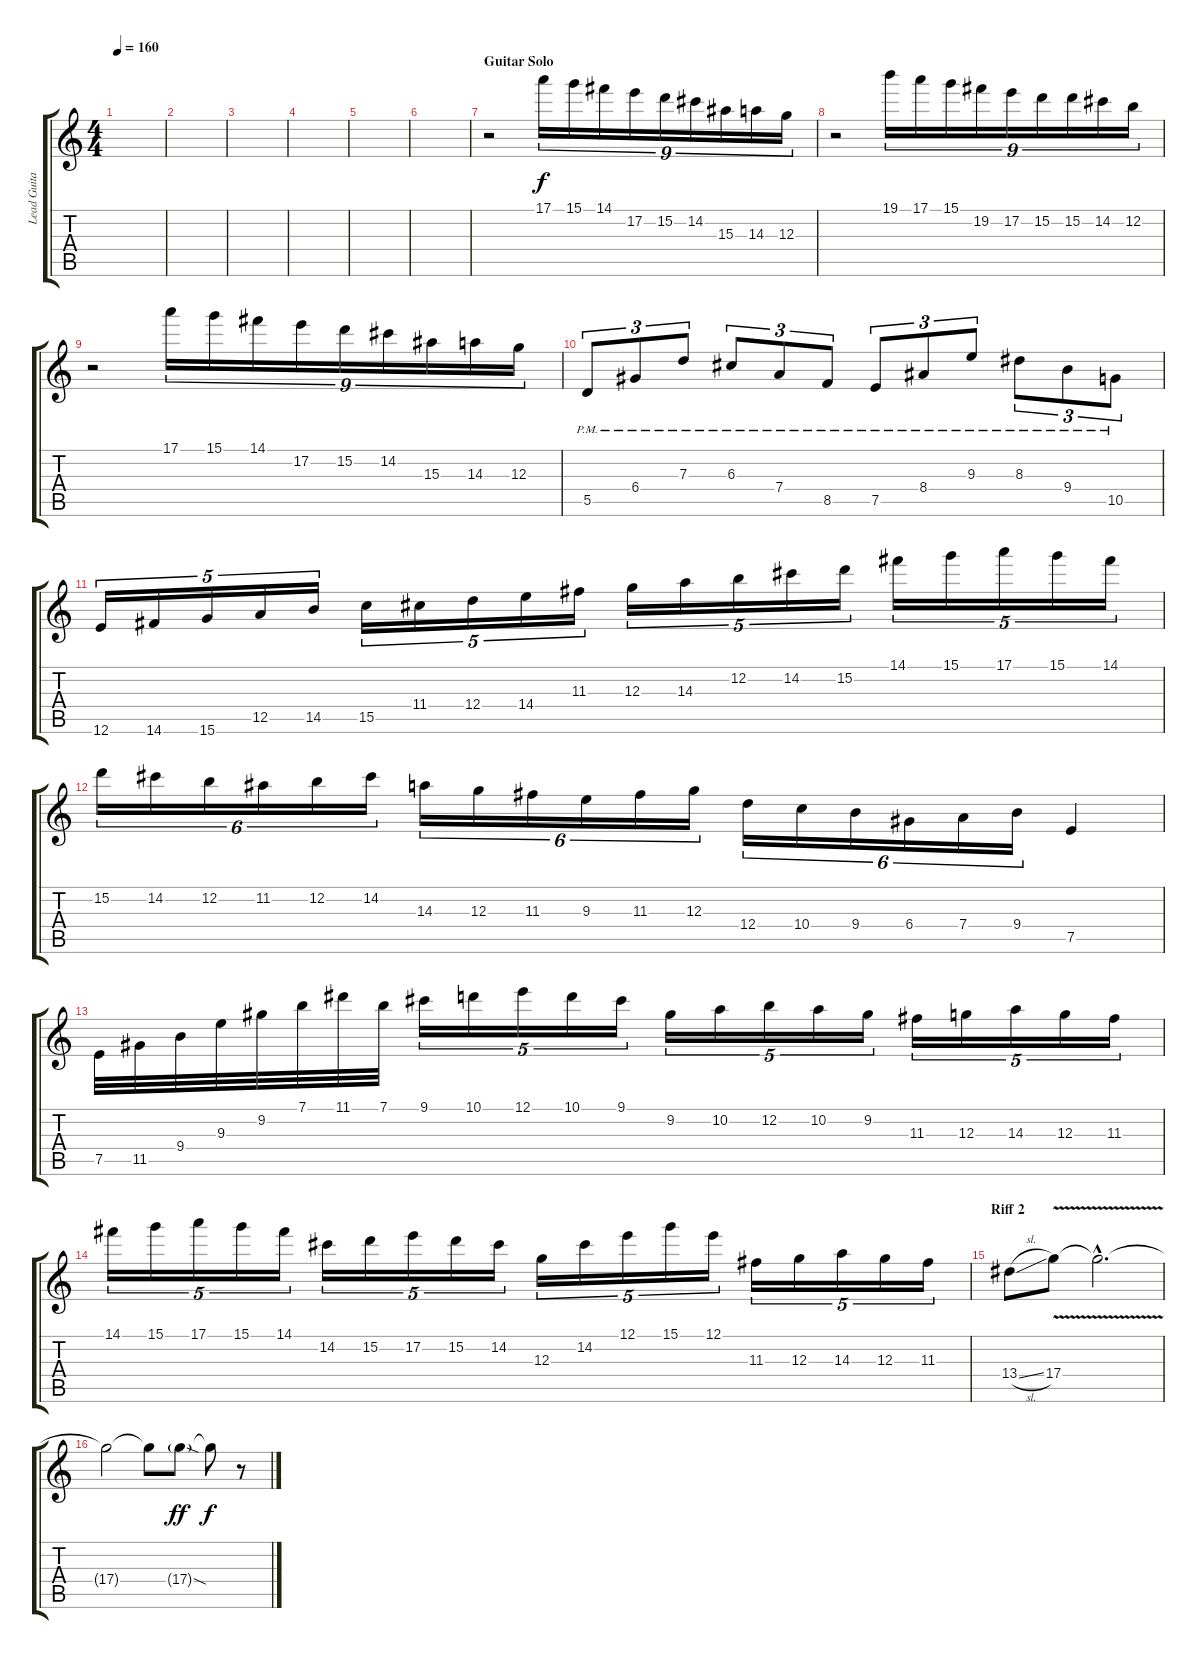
\track ("Lead Guitar" "Lead Guita") {instrument distortionguitar}
\staff {score tabs}
\tuning (E4 B3 G3 D3 A2 E2) {hide}
\ts (4 4)
\tempo 160
\clef g2
\ks c
|
|
|
|
|
|
\section ("" "Guitar Solo")
r.2 17.1.16{tu (9 8)} 15.1.16{tu (9 8)} 14.1.16{tu (9 8)} 17.2.16{tu (9 8)} 15.2.16{tu (9 8)} 14.2.16{tu (9 8)} 15.3.16{tu (9 8)} 14.3.16{tu (9 8)} 12.3.16{tu (9 8)} |
r.2 19.1.16{tu (9 8)} 17.1.16{tu (9 8)} 15.1.16{tu (9 8)} 19.2.16{tu (9 8)} 17.2.16{tu (9 8)} 15.2.16{tu (9 8)} 15.2.16{tu (9 8)} 14.2.16{tu (9 8)} 12.2.16{tu (9 8)} |
r.2 17.1.16{tu (9 8)} 15.1.16{tu (9 8)} 14.1.16{tu (9 8)} 17.2.16{tu (9 8)} 15.2.16{tu (9 8)} 14.2.16{tu (9 8)} 15.3.16{tu (9 8)} 14.3.16{tu (9 8)} 12.3.16{tu (9 8)} |
5.5{pm}.8{tu (3 2)} 6.4{pm}.8{tu (3 2)} 7.3{pm}.8{tu (3 2)} 6.3{pm}.8{tu (3 2)} 7.4{pm}.8{tu (3 2)} 8.5{pm}.8{tu (3 2)} 7.5{pm}.8{tu (3 2)} 8.4{pm}.8{tu (3 2)} 9.3{pm}.8{tu (3 2)} 8.3{pm}.8{tu (3 2)} 9.4{pm}.8{tu (3 2)} 10.5{pm}.8{tu (3 2)} |
12.6.16{tu (5 4)} 14.6.16{tu (5 4)} 15.6.16{tu (5 4)} 12.5.16{tu (5 4)} 14.5.16{tu (5 4)} 15.5.16{tu (5 4)} 11.4.16{tu (5 4)} 12.4.16{tu (5 4)} 14.4.16{tu (5 4)} 11.3.16{tu (5 4)} 12.3.16{tu (5 4)} 14.3.16{tu (5 4)} 12.2.16{tu (5 4)} 14.2.16{tu (5 4)} 15.2.16{tu (5 4)} 14.1.16{tu (5 4)} 15.1.16{tu (5 4)} 17.1.16{tu (5 4)} 15.1.16{tu (5 4)} 14.1.16{tu (5 4)} |
15.2.16{tu (6 4)} 14.2.16{tu (6 4)} 12.2.16{tu (6 4)} 11.2.16{tu (6 4)} 12.2.16{tu (6 4)} 14.2.16{tu (6 4)} 14.3.16{tu (6 4)} 12.3.16{tu (6 4)} 11.3.16{tu (6 4)} 9.3.16{tu (6 4)} 11.3.16{tu (6 4)} 12.3.16{tu (6 4)} 12.4.16{tu (6 4)} 10.4.16{tu (6 4)} 9.4.16{tu (6 4)} 6.4.16{tu (6 4)} 7.4.16{tu (6 4)} 9.4.16{tu (6 4)} 7.5.4 |
7.5.32 11.5.32 9.4.32 9.3.32 9.2.32 7.1.32 11.1.32 7.1.32 9.1.16{tu (5 4)} 10.1.16{tu (5 4)} 12.1.16{tu (5 4)} 10.1.16{tu (5 4)} 9.1.16{tu (5 4)} 9.2.16{tu (5 4)} 10.2.16{tu (5 4)} 12.2.16{tu (5 4)} 10.2.16{tu (5 4)} 9.2.16{tu (5 4)} 11.3.16{tu (5 4)} 12.3.16{tu (5 4)} 14.3.16{tu (5 4)} 12.3.16{tu (5 4)} 11.3.16{tu (5 4)} |
14.1.16{tu (5 4)} 15.1.16{tu (5 4)} 17.1.16{tu (5 4)} 15.1.16{tu (5 4)} 14.1.16{tu (5 4)} 14.2.16{tu (5 4)} 15.2.16{tu (5 4)} 17.2.16{tu (5 4)} 15.2.16{tu (5 4)} 14.2.16{tu (5 4)} 12.3.16{tu (5 4)} 14.2.16{tu (5 4)} 12.1.16{tu (5 4)} 15.1.16{tu (5 4)} 12.1.16{tu (5 4)} 11.3.16{tu (5 4)} 12.3.16{tu (5 4)} 14.3.16{tu (5 4)} 12.3.16{tu (5 4)} 11.3.16{tu (5 4)} |
\section ("" "Riff 2")
13.4{sl}.8 17.4{v}.8 17.4{hac t}.2{d dy f} |
17.4{t}.2 17.4{t}.8 17.4{sod g}.8{dy ff} 17.4{t}.8{dy f} r.8
